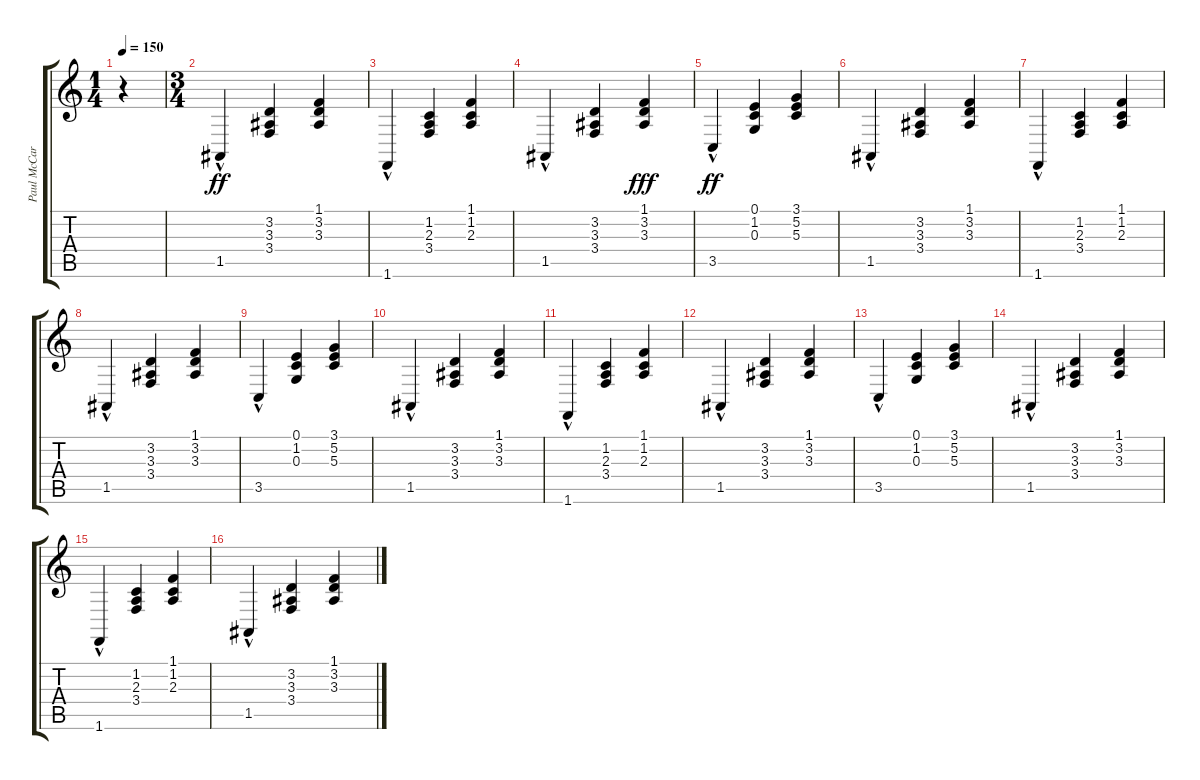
\track ("Paul McCartney (Piano)" "Paul McCar") {instrument brightacousticpiano}
\staff {score tabs}
\tuning (E4 B3 G3 D3 A2 E2) {hide}
\ts (1 4)
\tempo 150
\clef g2
\ks c
r.4{dy ff volume 2 instrument brightacousticpiano} |
\ts (3 4)
1.5{hac}.4 (3.2 3.3 3.4).4 (1.1 3.2 3.3).4 |
1.6{hac}.4 (1.2 2.3 3.4).4 (1.1 1.2 2.3).4 |
1.5{hac}.4 (3.2 3.3 3.4).4 (1.1 3.2 3.3).4{dy fff volume 12} |
3.5{hac}.4{dy ff} (0.1 1.2 0.3).4 (3.1 5.2 5.3).4 |
1.5{hac}.4 (3.2 3.3 3.4).4 (1.1 3.2 3.3).4 |
1.6{hac}.4 (1.2 2.3 3.4).4 (1.1 1.2 2.3).4 |
1.5{hac}.4 (3.2 3.3 3.4).4 (1.1 3.2 3.3).4 |
3.5{hac}.4 (0.1 1.2 0.3).4 (3.1 5.2 5.3).4 |
1.5{hac}.4 (3.2 3.3 3.4).4 (1.1 3.2 3.3).4 |
1.6{hac}.4 (1.2 2.3 3.4).4 (1.1 1.2 2.3).4 |
1.5{hac}.4 (3.2 3.3 3.4).4 (1.1 3.2 3.3).4 |
3.5{hac}.4 (0.1 1.2 0.3).4 (3.1 5.2 5.3).4 |
1.5{hac}.4 (3.2 3.3 3.4).4 (1.1 3.2 3.3).4 |
1.6{hac}.4 (1.2 2.3 3.4).4 (1.1 1.2 2.3).4 |
1.5{hac}.4 (3.2 3.3 3.4).4 (1.1 3.2 3.3).4
